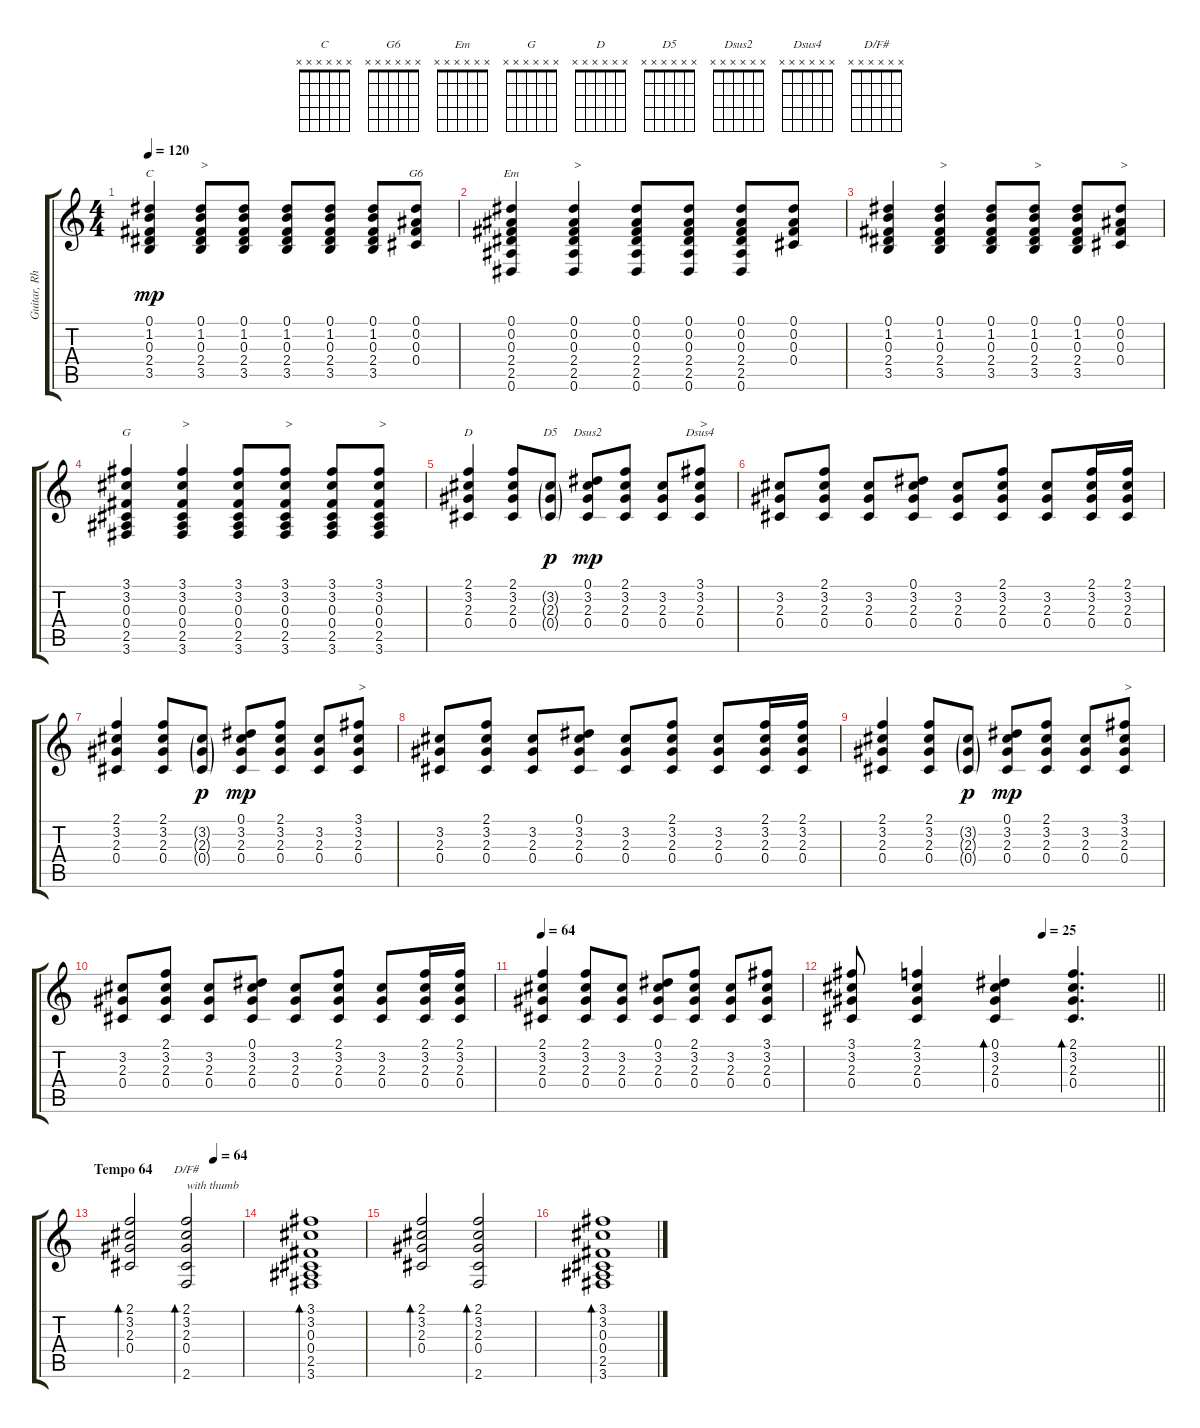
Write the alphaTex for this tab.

\track ("Guitar, Rhythm 2" "Guitar, Rh") {instrument acousticguitarsteel}
\staff {score tabs}
\tuning (Eb4 Bb3 Gb3 Db3 Ab2 Eb2) {hide}
\chord ("C" x x x x x x)
\chord ("G6" x x x x x x)
\chord ("Em" x x x x x x)
\chord ("G" x x x x x x)
\chord ("D" x x x x x x)
\chord ("D5" x x x x x x)
\chord ("Dsus2" x x x x x x)
\chord ("Dsus4" x x x x x x)
\chord ("D/F#" x x x x x x)
\ts (4 4)
\tempo 120
\clef g2
\ks c
(0.1 1.2 0.3 2.4 3.5).4{ch "C" dy mp} (0.1 1.2 0.3 2.4 3.5).8{txt ">"} (0.1 1.2 0.3 2.4 3.5).8 (0.1 1.2 0.3 2.4 3.5).8 (0.1 1.2 0.3 2.4 3.5).8 (0.1 1.2 0.3 2.4 3.5).8 (0.1 0.2 0.3 0.4).8{ch "G6"} |
(0.1 0.2 0.3 2.4 2.5 0.6).4{ch "Em"} (0.1 0.2 0.3 2.4 2.5 0.6).4{txt ">"} (0.1 0.2 0.3 2.4 2.5 0.6).8 (0.1 0.2 0.3 2.4 2.5 0.6).8 (0.1 0.2 0.3 2.4 2.5 0.6).8 (0.1 0.2 0.3 0.4).8 |
(0.1 1.2 0.3 2.4 3.5).4 (0.1 1.2 0.3 2.4 3.5).4{txt ">"} (0.1 1.2 0.3 2.4 3.5).8 (0.1 1.2 0.3 2.4 3.5).8{txt ">"} (0.1 1.2 0.3 2.4 3.5).8 (0.1 0.2 0.3 0.4).8{txt ">"} |
(3.1 3.2 0.3 0.4 2.5 3.6).4{ch "G"} (3.1 3.2 0.3 0.4 2.5 3.6).4{txt ">"} (3.1 3.2 0.3 0.4 2.5 3.6).8 (3.1 3.2 0.3 0.4 2.5 3.6).8{txt ">"} (3.1 3.2 0.3 0.4 2.5 3.6).8 (3.1 3.2 0.3 0.4 2.5 3.6).8{txt ">"} |
(2.1 3.2 2.3 0.4).4{ch "D"} (2.1 3.2 2.3 0.4).8 (3.2{g} 2.3{g} 0.4{g}).8{ch "D5" dy p} (0.1 3.2 2.3 0.4).8{ch "Dsus2" dy mp} (2.1 3.2 2.3 0.4).8 (3.2 2.3 0.4).8 (3.1 3.2 2.3 0.4).8{ch "Dsus4" txt ">"} |
(3.2 2.3 0.4).8 (2.1 3.2 2.3 0.4).8 (3.2 2.3 0.4).8 (0.1 3.2 2.3 0.4).8 (3.2 2.3 0.4).8 (2.1 3.2 2.3 0.4).8 (3.2 2.3 0.4).8 (2.1 3.2 2.3 0.4).16 (2.1 3.2 2.3 0.4).16 |
(2.1 3.2 2.3 0.4).4 (2.1 3.2 2.3 0.4).8 (3.2{g} 2.3{g} 0.4{g}).8{dy p} (0.1 3.2 2.3 0.4).8{dy mp} (2.1 3.2 2.3 0.4).8 (3.2 2.3 0.4).8 (3.1 3.2 2.3 0.4).8{txt ">"} |
(3.2 2.3 0.4).8 (2.1 3.2 2.3 0.4).8 (3.2 2.3 0.4).8 (0.1 3.2 2.3 0.4).8 (3.2 2.3 0.4).8 (2.1 3.2 2.3 0.4).8 (3.2 2.3 0.4).8 (2.1 3.2 2.3 0.4).16 (2.1 3.2 2.3 0.4).16 |
(2.1 3.2 2.3 0.4).4 (2.1 3.2 2.3 0.4).8 (3.2{g} 2.3{g} 0.4{g}).8{dy p} (0.1 3.2 2.3 0.4).8{dy mp} (2.1 3.2 2.3 0.4).8 (3.2 2.3 0.4).8 (3.1 3.2 2.3 0.4).8{txt ">"} |
(3.2 2.3 0.4).8 (2.1 3.2 2.3 0.4).8 (3.2 2.3 0.4).8 (0.1 3.2 2.3 0.4).8 (3.2 2.3 0.4).8 (2.1 3.2 2.3 0.4).8 (3.2 2.3 0.4).8 (2.1 3.2 2.3 0.4).16 (2.1 3.2 2.3 0.4).16 |
\tempo 64
(2.1 3.2 2.3 0.4).4 (2.1 3.2 2.3 0.4).8 (3.2 2.3 0.4).8 (0.1 3.2 2.3 0.4).8 (2.1 3.2 2.3 0.4).8 (3.2 2.3 0.4).8 (3.1 3.2 2.3 0.4).8 |
\tempo (25 0.625)
\barLineRight lightlight
(3.1 3.2 2.3 0.4).8 (2.1 3.2 2.3 0.4).4 (0.1 3.2 2.3 0.4).4{bd 120} (2.1 3.2 2.3 0.4).4{d bd 120} |
\section ("" "Tempo 64")
\tempo (64 0.75)
(2.1 3.2 2.3 0.4).2{bd 120} (2.1 3.2 2.3 0.4 2.6).2{bd 120 ch "D/F#" txt "with thumb"} |
(3.1 3.2 0.3 0.4 2.5 3.6).1{bd 120} |
(2.1 3.2 2.3 0.4).2{bd 120} (2.1 3.2 2.3 0.4 2.6).2{bd 120} |
(3.1 3.2 0.3 0.4 2.5 3.6).1{bd 120}
